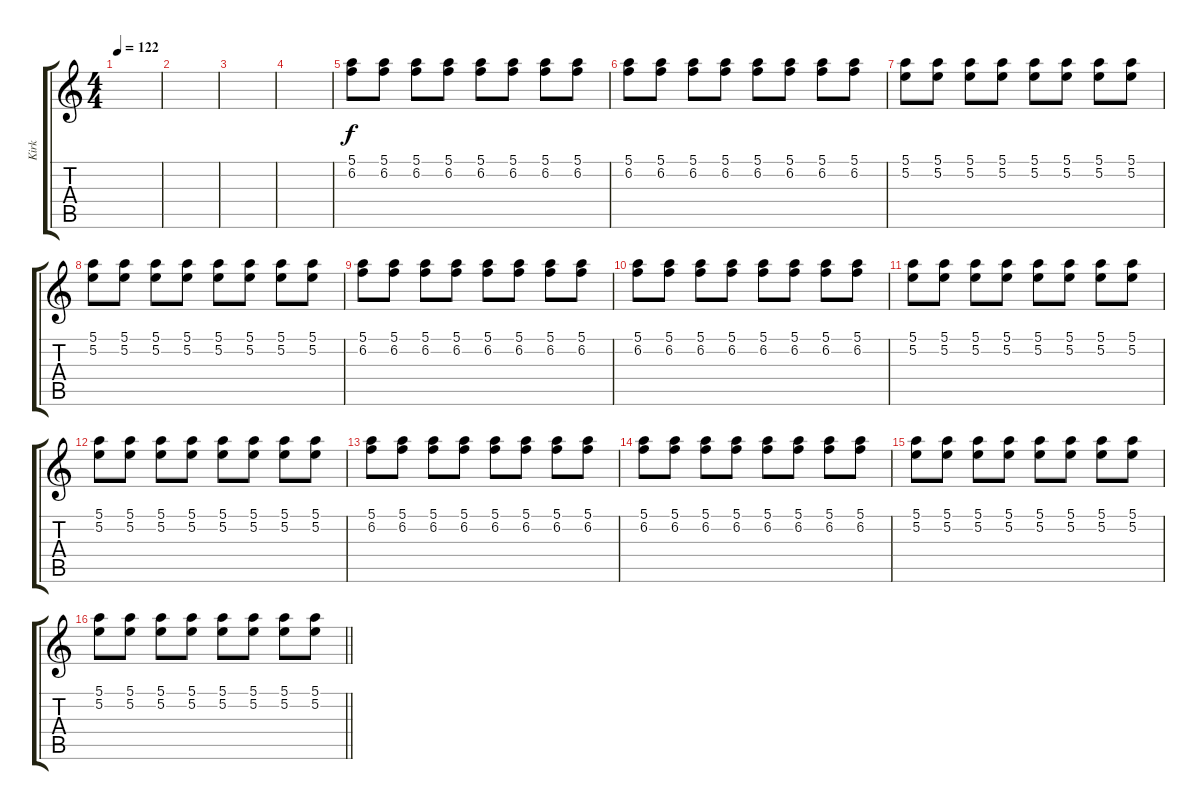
\track ("Kirk" "Kirk") {instrument distortionguitar}
\staff {score tabs}
\tuning (E4 B3 G3 D3 A2 E2) {hide}
\ts (4 4)
\tempo 122
\clef g2
\ks c
|
|
|
|
(5.1 6.2).8{volume 7 instrument electricguitarclean} (5.1 6.2).8 (5.1 6.2).8 (5.1 6.2).8 (5.1 6.2).8 (5.1 6.2).8 (5.1 6.2).8 (5.1 6.2).8 |
(5.1 6.2).8 (5.1 6.2).8 (5.1 6.2).8 (5.1 6.2).8 (5.1 6.2).8 (5.1 6.2).8 (5.1 6.2).8 (5.1 6.2).8 |
(5.1 5.2).8 (5.1 5.2).8 (5.1 5.2).8 (5.1 5.2).8 (5.1 5.2).8 (5.1 5.2).8 (5.1 5.2).8 (5.1 5.2).8 |
(5.1 5.2).8 (5.1 5.2).8 (5.1 5.2).8 (5.1 5.2).8 (5.1 5.2).8 (5.1 5.2).8 (5.1 5.2).8 (5.1 5.2).8 |
(5.1 6.2).8 (5.1 6.2).8 (5.1 6.2).8 (5.1 6.2).8 (5.1 6.2).8 (5.1 6.2).8 (5.1 6.2).8 (5.1 6.2).8 |
(5.1 6.2).8 (5.1 6.2).8 (5.1 6.2).8 (5.1 6.2).8 (5.1 6.2).8 (5.1 6.2).8 (5.1 6.2).8 (5.1 6.2).8 |
(5.1 5.2).8 (5.1 5.2).8 (5.1 5.2).8 (5.1 5.2).8 (5.1 5.2).8 (5.1 5.2).8 (5.1 5.2).8 (5.1 5.2).8 |
(5.1 5.2).8 (5.1 5.2).8 (5.1 5.2).8 (5.1 5.2).8 (5.1 5.2).8 (5.1 5.2).8 (5.1 5.2).8 (5.1 5.2).8 |
(5.1 6.2).8 (5.1 6.2).8 (5.1 6.2).8 (5.1 6.2).8 (5.1 6.2).8 (5.1 6.2).8 (5.1 6.2).8 (5.1 6.2).8 |
(5.1 6.2).8 (5.1 6.2).8 (5.1 6.2).8 (5.1 6.2).8 (5.1 6.2).8 (5.1 6.2).8 (5.1 6.2).8 (5.1 6.2).8 |
(5.1 5.2).8 (5.1 5.2).8 (5.1 5.2).8 (5.1 5.2).8 (5.1 5.2).8 (5.1 5.2).8 (5.1 5.2).8 (5.1 5.2).8 |
\barLineRight lightlight
(5.1 5.2).8 (5.1 5.2).8 (5.1 5.2).8 (5.1 5.2).8 (5.1 5.2).8 (5.1 5.2).8 (5.1 5.2).8 (5.1 5.2).8
